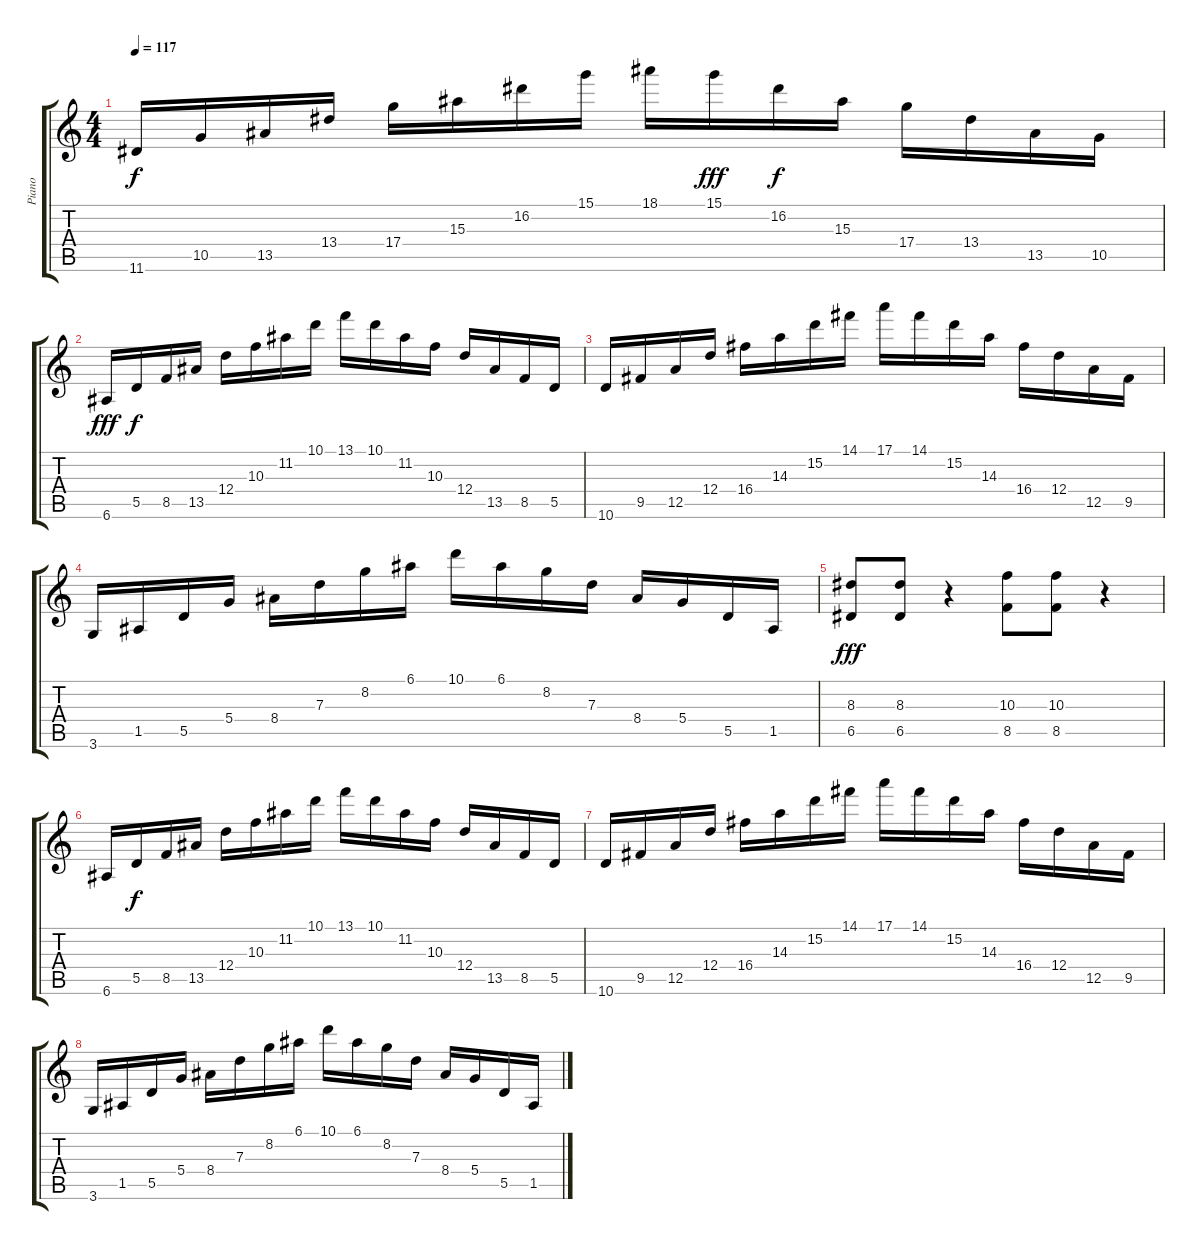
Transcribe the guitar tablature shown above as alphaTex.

\track ("Piano" "Piano") {instrument brightacousticpiano}
\staff {score tabs}
\tuning (E5 B4 G4 D4 A3 E3) {hide}
\ts (4 4)
\tempo 117
\clef g2
\ks c
11.6.16{dy f} 10.5.16 13.5.16 13.4.16 17.4.16 15.3.16 16.2.16 15.1.16 18.1.16 15.1.16{dy fff} 16.2.16{dy f} 15.3.16 17.4.16 13.4.16 13.5.16 10.5.16 |
6.6.16{dy fff} 5.5.16{dy f} 8.5.16 13.5.16 12.4.16 10.3.16 11.2.16 10.1.16 13.1.16 10.1.16 11.2.16 10.3.16 12.4.16 13.5.16 8.5.16 5.5.16 |
10.6.16 9.5.16 12.5.16 12.4.16 16.4.16 14.3.16 15.2.16 14.1.16 17.1.16 14.1.16 15.2.16 14.3.16 16.4.16 12.4.16 12.5.16 9.5.16 |
3.6.16 1.5.16 5.5.16 5.4.16 8.4.16 7.3.16 8.2.16 6.1.16 10.1.16 6.1.16 8.2.16 7.3.16 8.4.16 5.4.16 5.5.16 1.5.16 |
(8.3 6.5).8{dy fff} (8.3 6.5).8 r.4 (10.3 8.5).8 (10.3 8.5).8 r.4 |
6.6.16 5.5.16{dy f} 8.5.16 13.5.16 12.4.16 10.3.16 11.2.16 10.1.16 13.1.16 10.1.16 11.2.16 10.3.16 12.4.16 13.5.16 8.5.16 5.5.16 |
10.6.16 9.5.16 12.5.16 12.4.16 16.4.16 14.3.16 15.2.16 14.1.16 17.1.16 14.1.16 15.2.16 14.3.16 16.4.16 12.4.16 12.5.16 9.5.16 |
3.6.16 1.5.16 5.5.16 5.4.16 8.4.16 7.3.16 8.2.16 6.1.16 10.1.16 6.1.16 8.2.16 7.3.16 8.4.16 5.4.16 5.5.16 1.5.16
